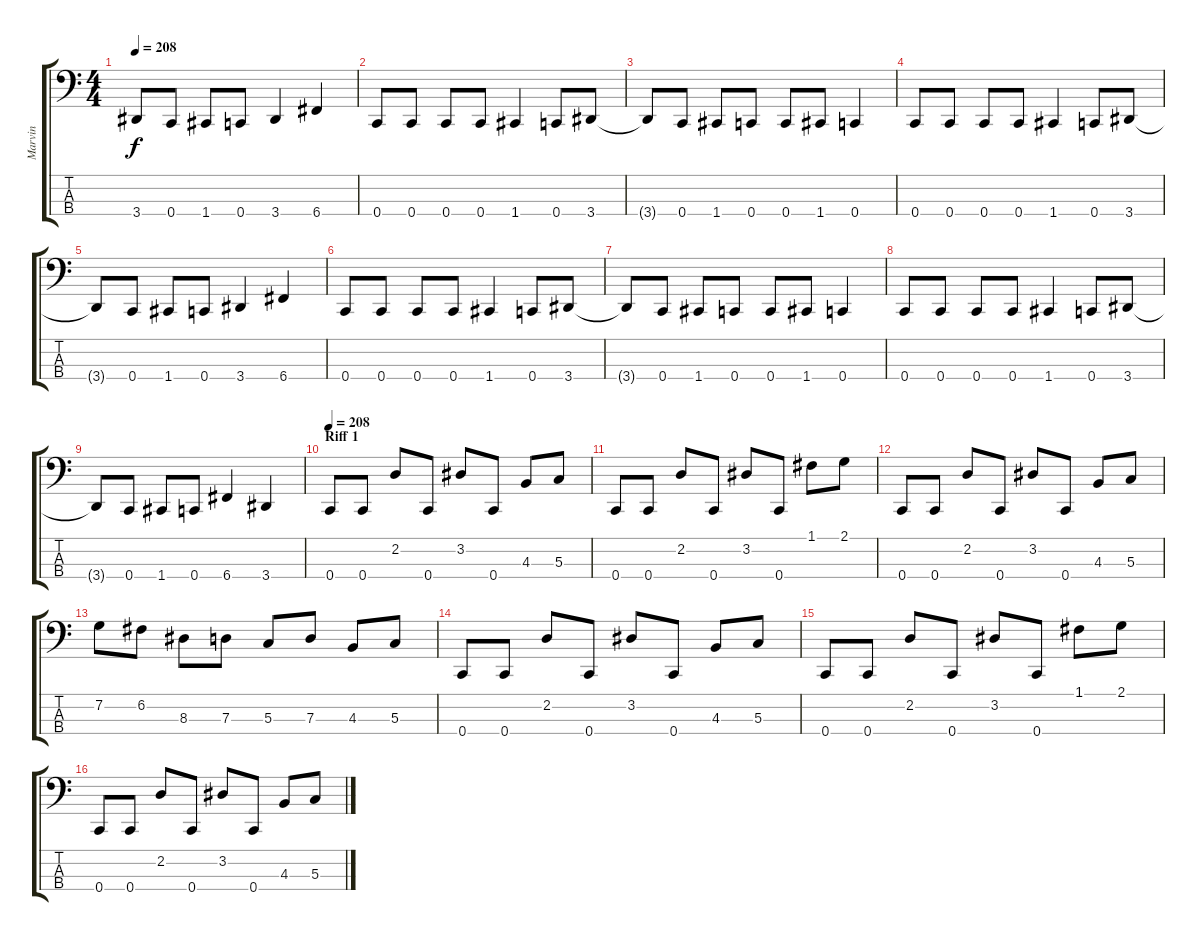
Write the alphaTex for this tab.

\track ("Marvin" "Marvin") {instrument acousticguitarnylon}
\staff {score tabs}
\tuning (F2 C2 G1 C1) {hide}
\ts (4 4)
\tempo 208
\clef f4
\ks c
3.4{t}.8{dy f} 0.4.8 1.4.8 0.4.8 3.4.4 6.4.4 |
0.4.8 0.4.8 0.4.8 0.4.8 1.4.4 0.4.8 3.4.8 |
3.4{t}.8 0.4.8 1.4.8 0.4.8 0.4.8 1.4.8 0.4.4 |
0.4.8 0.4.8 0.4.8 0.4.8 1.4.4 0.4.8 3.4.8 |
3.4{t}.8 0.4.8 1.4.8 0.4.8 3.4.4 6.4.4 |
0.4.8 0.4.8 0.4.8 0.4.8 1.4.4 0.4.8 3.4.8 |
3.4{t}.8 0.4.8 1.4.8 0.4.8 0.4.8 1.4.8 0.4.4 |
0.4.8 0.4.8 0.4.8 0.4.8 1.4.4 0.4.8 3.4.8 |
3.4{t}.8 0.4.8 1.4.8 0.4.8 6.4.4 3.4.4 |
\section ("" "Riff 1")
\tempo 208
0.4.8 0.4.8 2.2.8 0.4.8 3.2.8 0.4.8 4.3.8 5.3.8 |
0.4.8 0.4.8 2.2.8 0.4.8 3.2.8 0.4.8 1.1.8 2.1.8 |
0.4.8 0.4.8 2.2.8 0.4.8 3.2.8 0.4.8 4.3.8 5.3.8 |
7.2.8 6.2.8 8.3.8 7.3.8 5.3.8 7.3.8 4.3.8 5.3.8 |
0.4.8 0.4.8 2.2.8 0.4.8 3.2.8 0.4.8 4.3.8 5.3.8 |
0.4.8 0.4.8 2.2.8 0.4.8 3.2.8 0.4.8 1.1.8 2.1.8 |
0.4.8 0.4.8 2.2.8 0.4.8 3.2.8 0.4.8 4.3.8 5.3.8
